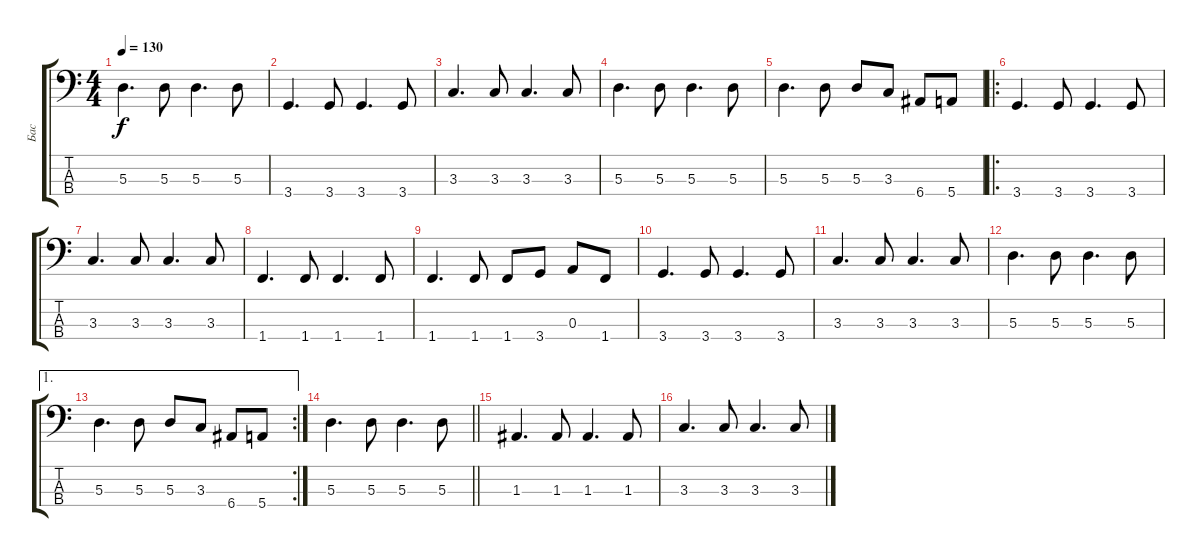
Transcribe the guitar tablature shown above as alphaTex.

\track ("Бас" "Бас") {instrument electricbassfinger}
\staff {score tabs}
\tuning (G2 D2 A1 E1) {hide}
\ts (4 4)
\tempo 130
\clef f4
\ks c
5.3.4{d dy f} 5.3.8 5.3.4{d} 5.3.8 |
3.4.4{d} 3.4.8 3.4.4{d} 3.4.8 |
3.3.4{d} 3.3.8 3.3.4{d} 3.3.8 |
5.3.4{d} 5.3.8 5.3.4{d} 5.3.8 |
5.3.4{d} 5.3.8 5.3.8 3.3.8 6.4.8 5.4.8 |
\ro
3.4.4{d} 3.4.8 3.4.4{d} 3.4.8 |
3.3.4{d} 3.3.8 3.3.4{d} 3.3.8 |
1.4.4{d} 1.4.8 1.4.4{d} 1.4.8 |
1.4.4{d} 1.4.8 1.4.8 3.4.8 0.3.8 1.4.8 |
3.4.4{d} 3.4.8 3.4.4{d} 3.4.8 |
3.3.4{d} 3.3.8 3.3.4{d} 3.3.8 |
5.3.4{d} 5.3.8 5.3.4{d} 5.3.8 |
\ae 1
\rc 2
5.3.4{d} 5.3.8 5.3.8 3.3.8 6.4.8 5.4.8 |
\barLineRight lightlight
5.3.4{d} 5.3.8 5.3.4{d} 5.3.8 |
1.3.4{d} 1.3.8 1.3.4{d} 1.3.8 |
3.3.4{d} 3.3.8 3.3.4{d} 3.3.8
